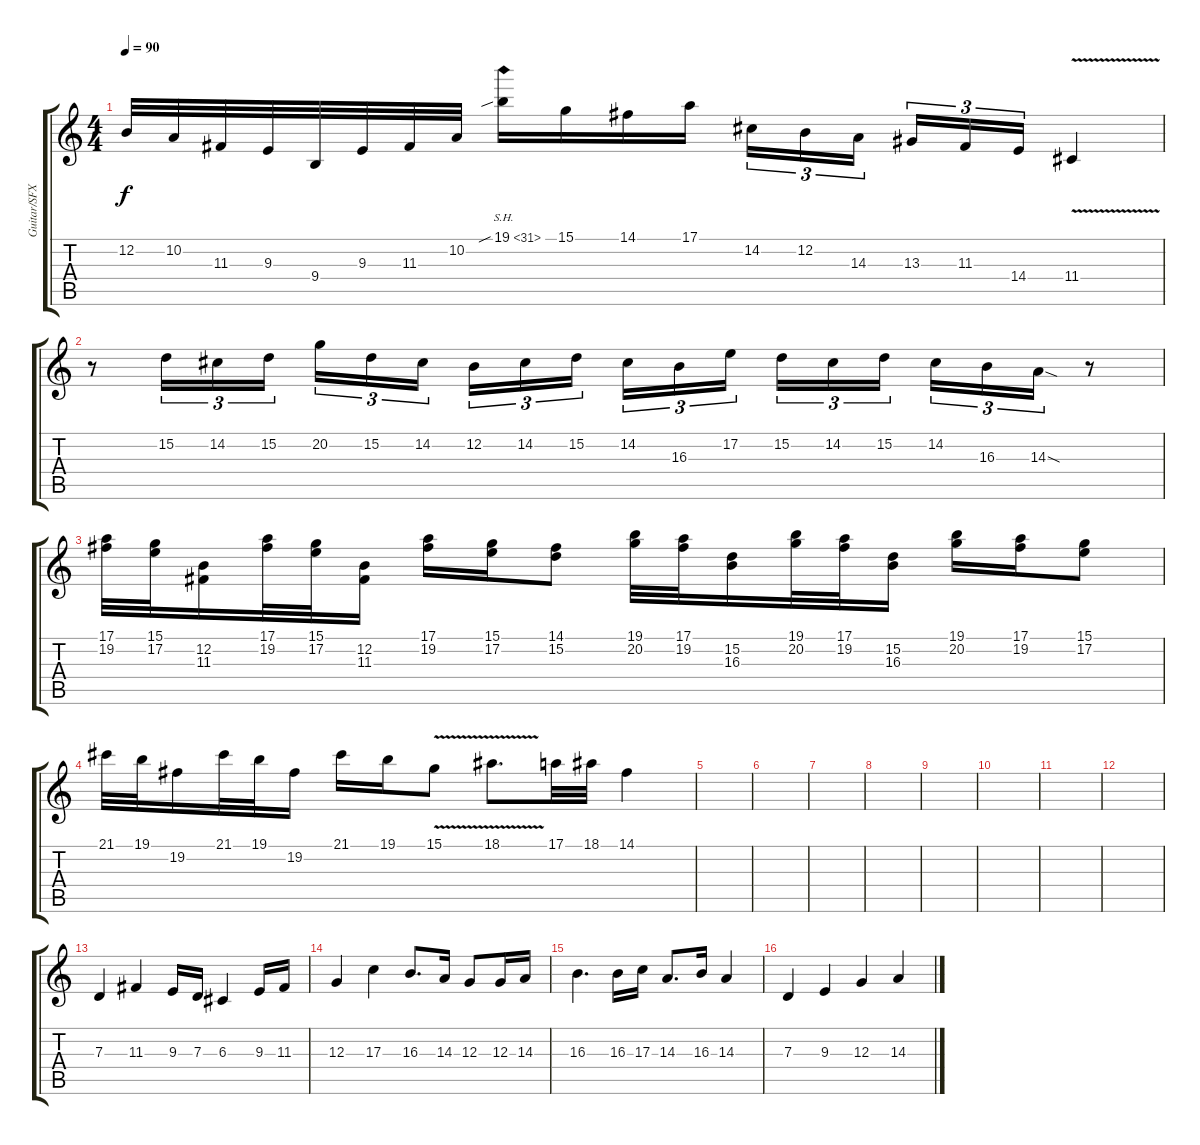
\track ("Guitar/SFX/Voice" "Guitar/SFX") {instrument tuba}
\staff {score tabs}
\tuning (E4 B3 G3 D3 A2 E2) {hide}
\ts (4 4)
\tempo 90
\clef g2
\ks c
12.2.32{dy f instrument distortionguitar} 10.2.32 11.3.32 9.3.32 9.4.32 9.3.32 11.3.32 10.2.32 19.1{sh 12 sib}.16 15.1.16 14.1.16 17.1.16 14.2.16{tu (3 2)} 12.2.16{tu (3 2)} 14.3.16{tu (3 2) beam splitsecondary} 13.3.16{tu (3 2)} 11.3.16{tu (3 2)} 14.4.16{tu (3 2)} 11.4{v}.4 |
r.8 15.2.16{tu (3 2)} 14.2.16{tu (3 2)} 15.2.16{tu (3 2)} 20.2.16{tu (3 2)} 15.2.16{tu (3 2)} 14.2.16{tu (3 2) beam splitsecondary} 12.2.16{tu (3 2)} 14.2.16{tu (3 2)} 15.2.16{tu (3 2)} 14.2.16{tu (3 2)} 16.3.16{tu (3 2)} 17.2.16{tu (3 2) beam splitsecondary} 15.2.16{tu (3 2)} 14.2.16{tu (3 2)} 15.2.16{tu (3 2)} 14.2.16{tu (3 2)} 16.3.16{tu (3 2)} 14.3{sod}.16{tu (3 2)} r.8 |
(17.1 19.2).32 (15.1 17.2).32 (12.2 11.3).16 (17.1 19.2).32 (15.1 17.2).32 (12.2 11.3).16 (17.1 19.2).16 (15.1 17.2).16 (14.1 15.2).8 (19.1 20.2).32 (17.1 19.2).32 (15.2 16.3).16 (19.1 20.2).32 (17.1 19.2).32 (15.2 16.3).16 (19.1 20.2).16 (17.1 19.2).16 (15.1 17.2).8 |
21.1.32 19.1.32 19.2.16 21.1.32 19.1.32 19.2.16 21.1.16 19.1.16 15.1{v}.8 18.1{v}.8{d} 17.1.32 18.1.32 14.1.4 |
|
|
|
|
|
|
|
|
7.3.4{instrument tuba} 11.3.4 9.3.16 7.3.16 6.3.4 9.3.16 11.3.16 |
12.3.4 17.3.4 16.3.8{d} 14.3.16 12.3.8 12.3.16 14.3.16 |
16.3.4{d} 16.3.16 17.3.16 14.3.8{d} 16.3.16 14.3.4 |
7.3.4 9.3.4 12.3.4 14.3.4
